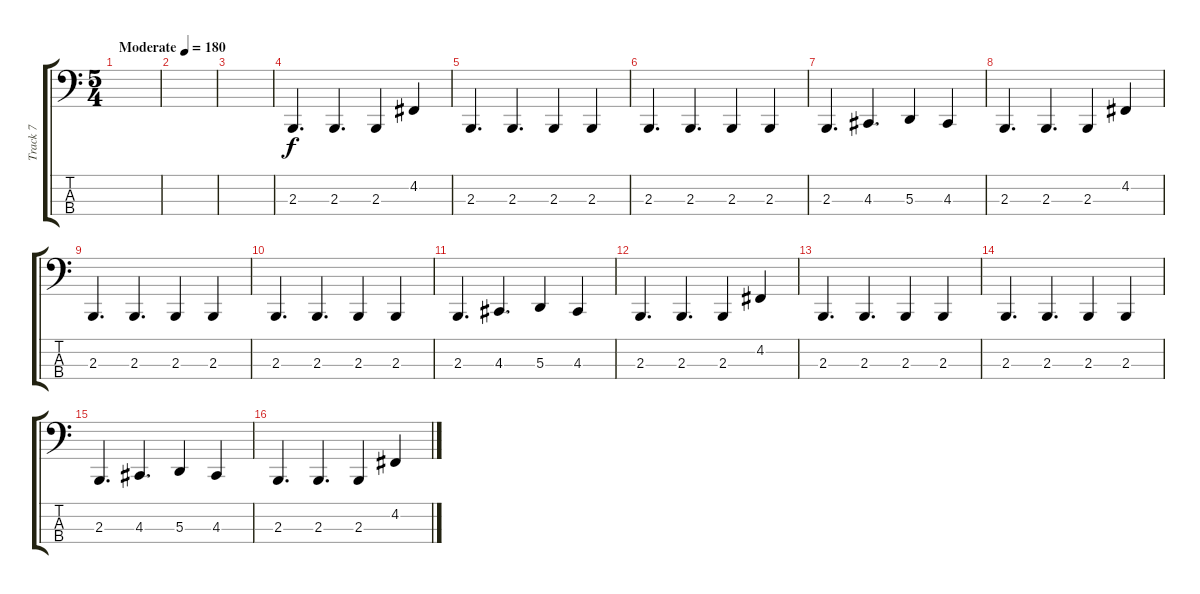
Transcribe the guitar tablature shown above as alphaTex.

\track ("Track 7" "Track 7") {instrument pizzicatostrings}
\staff {score tabs}
\tuning (G2 D2 A1 E1) {hide}
\ts (5 4)
\tempo (180 "Moderate")
\clef f4
\ks c
|
|
|
2.3.4{d} 2.3.4{d} 2.3.4 4.2.4 |
2.3.4{d} 2.3.4{d} 2.3.4 2.3.4 |
2.3.4{d} 2.3.4{d} 2.3.4 2.3.4 |
2.3.4{d} 4.3.4{d} 5.3.4 4.3.4 |
2.3.4{d} 2.3.4{d} 2.3.4 4.2.4 |
2.3.4{d} 2.3.4{d} 2.3.4 2.3.4 |
2.3.4{d} 2.3.4{d} 2.3.4 2.3.4 |
2.3.4{d} 4.3.4{d} 5.3.4 4.3.4 |
2.3.4{d} 2.3.4{d} 2.3.4 4.2.4 |
2.3.4{d} 2.3.4{d} 2.3.4 2.3.4 |
2.3.4{d} 2.3.4{d} 2.3.4 2.3.4 |
2.3.4{d} 4.3.4{d} 5.3.4 4.3.4 |
2.3.4{d} 2.3.4{d} 2.3.4 4.2.4
